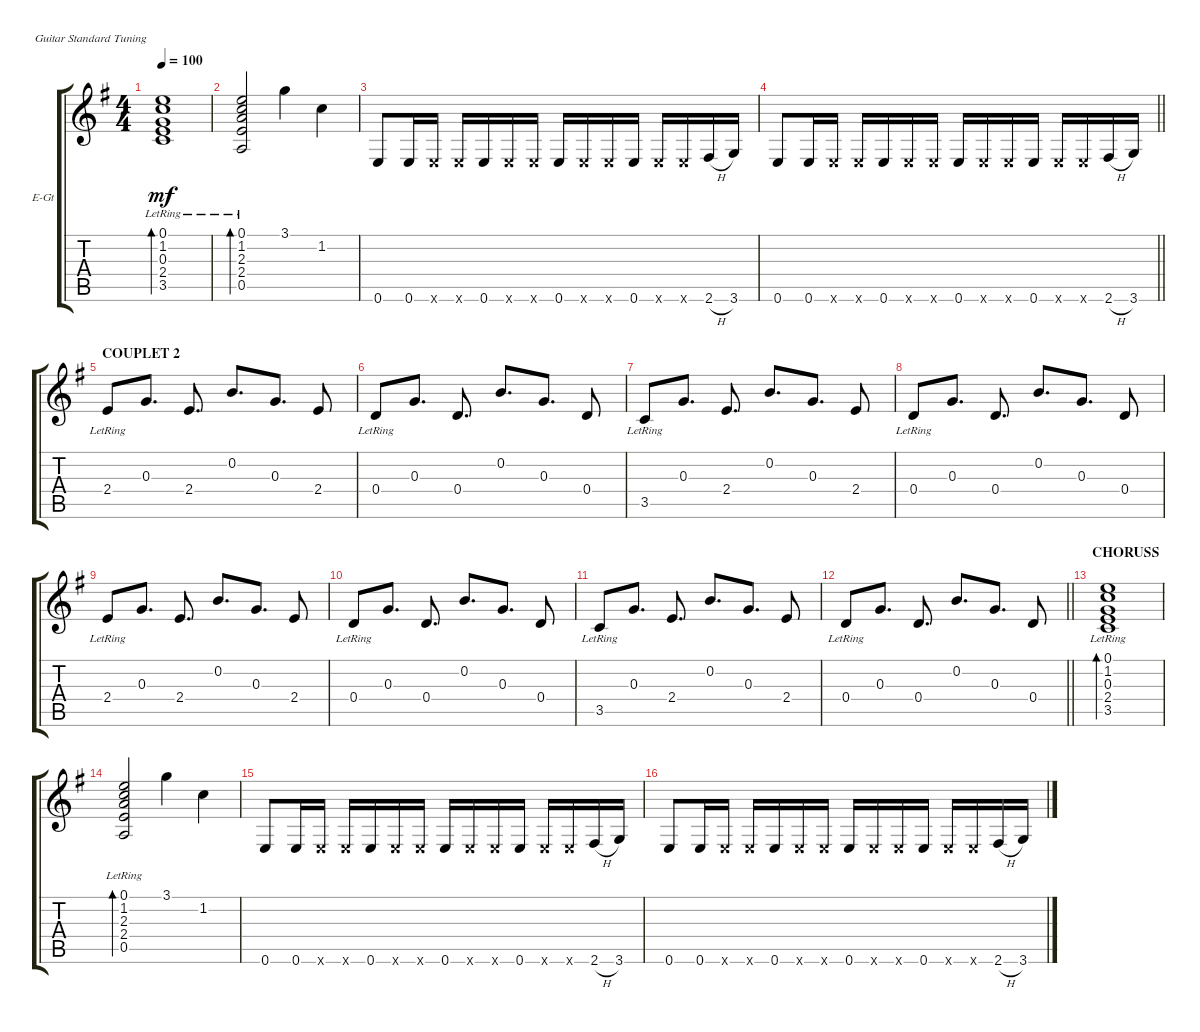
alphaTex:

\bracketExtendMode groupsimilarinstruments
\firstSystemTrackNameOrientation horizontal
\otherSystemsTrackNameOrientation horizontal
\track ("EGitar left" "E-Gt") {instrument electricguitarjazz}
\staff {score tabs}
\tuning (E4 B3 G3 D3 A2 E2)
\ts (4 4)
\tempo 100
\clef g2
\ks eminor
(0.1{lr} 1.2{lr} 0.3{lr} 2.4{lr} 3.5).1{bd 240 dy mf} |
(0.1{lr} 1.2{lr} 2.3{lr} 2.4{lr} 0.5).2{bd 120} 3.1.4 1.2.4 |
0.6.8 0.6.16 0.6{x}.16 0.6{x}.16 0.6.16 0.6{x}.16 0.6{x}.16 0.6.16 0.6{x}.16 0.6{x}.16 0.6.16 0.6{x}.16 0.6{x}.16 2.6{h}.16 3.6.16 |
\barLineRight lightlight
0.6.8 0.6.16 0.6{x}.16 0.6{x}.16 0.6.16 0.6{x}.16 0.6{x}.16 0.6.16 0.6{x}.16 0.6{x}.16 0.6.16 0.6{x}.16 0.6{x}.16 2.6{h}.16 3.6.16 |
\section ("" "COUPLET 2")
2.4{lr}.8 0.3.8{d} 2.4.8{d} 0.2.8{d} 0.3.8{d} 2.4.8 |
0.4{lr}.8 0.3.8{d} 0.4.8{d} 0.2.8{d} 0.3.8{d} 0.4.8 |
3.5{lr}.8 0.3.8{d} 2.4.8{d} 0.2.8{d} 0.3.8{d} 2.4.8 |
0.4{lr}.8 0.3.8{d} 0.4.8{d} 0.2.8{d} 0.3.8{d} 0.4.8 |
2.4{lr}.8 0.3.8{d} 2.4.8{d} 0.2.8{d} 0.3.8{d} 2.4.8 |
0.4{lr}.8 0.3.8{d} 0.4.8{d} 0.2.8{d} 0.3.8{d} 0.4.8 |
3.5{lr}.8 0.3.8{d} 2.4.8{d} 0.2.8{d} 0.3.8{d} 2.4.8 |
\barLineRight lightlight
0.4{lr}.8 0.3.8{d} 0.4.8{d} 0.2.8{d} 0.3.8{d} 0.4.8 |
\section ("" "CHORUSS")
(0.1{lr} 1.2{lr} 0.3{lr} 2.4{lr} 3.5).1{bd 240} |
(0.1{lr} 1.2{lr} 2.3{lr} 2.4{lr} 0.5).2{bd 120} 3.1.4 1.2.4 |
0.6.8 0.6.16 0.6{x}.16 0.6{x}.16 0.6.16 0.6{x}.16 0.6{x}.16 0.6.16 0.6{x}.16 0.6{x}.16 0.6.16 0.6{x}.16 0.6{x}.16 2.6{h}.16 3.6.16 |
0.6.8 0.6.16 0.6{x}.16 0.6{x}.16 0.6.16 0.6{x}.16 0.6{x}.16 0.6.16 0.6{x}.16 0.6{x}.16 0.6.16 0.6{x}.16 0.6{x}.16 2.6{h}.16 3.6.16
